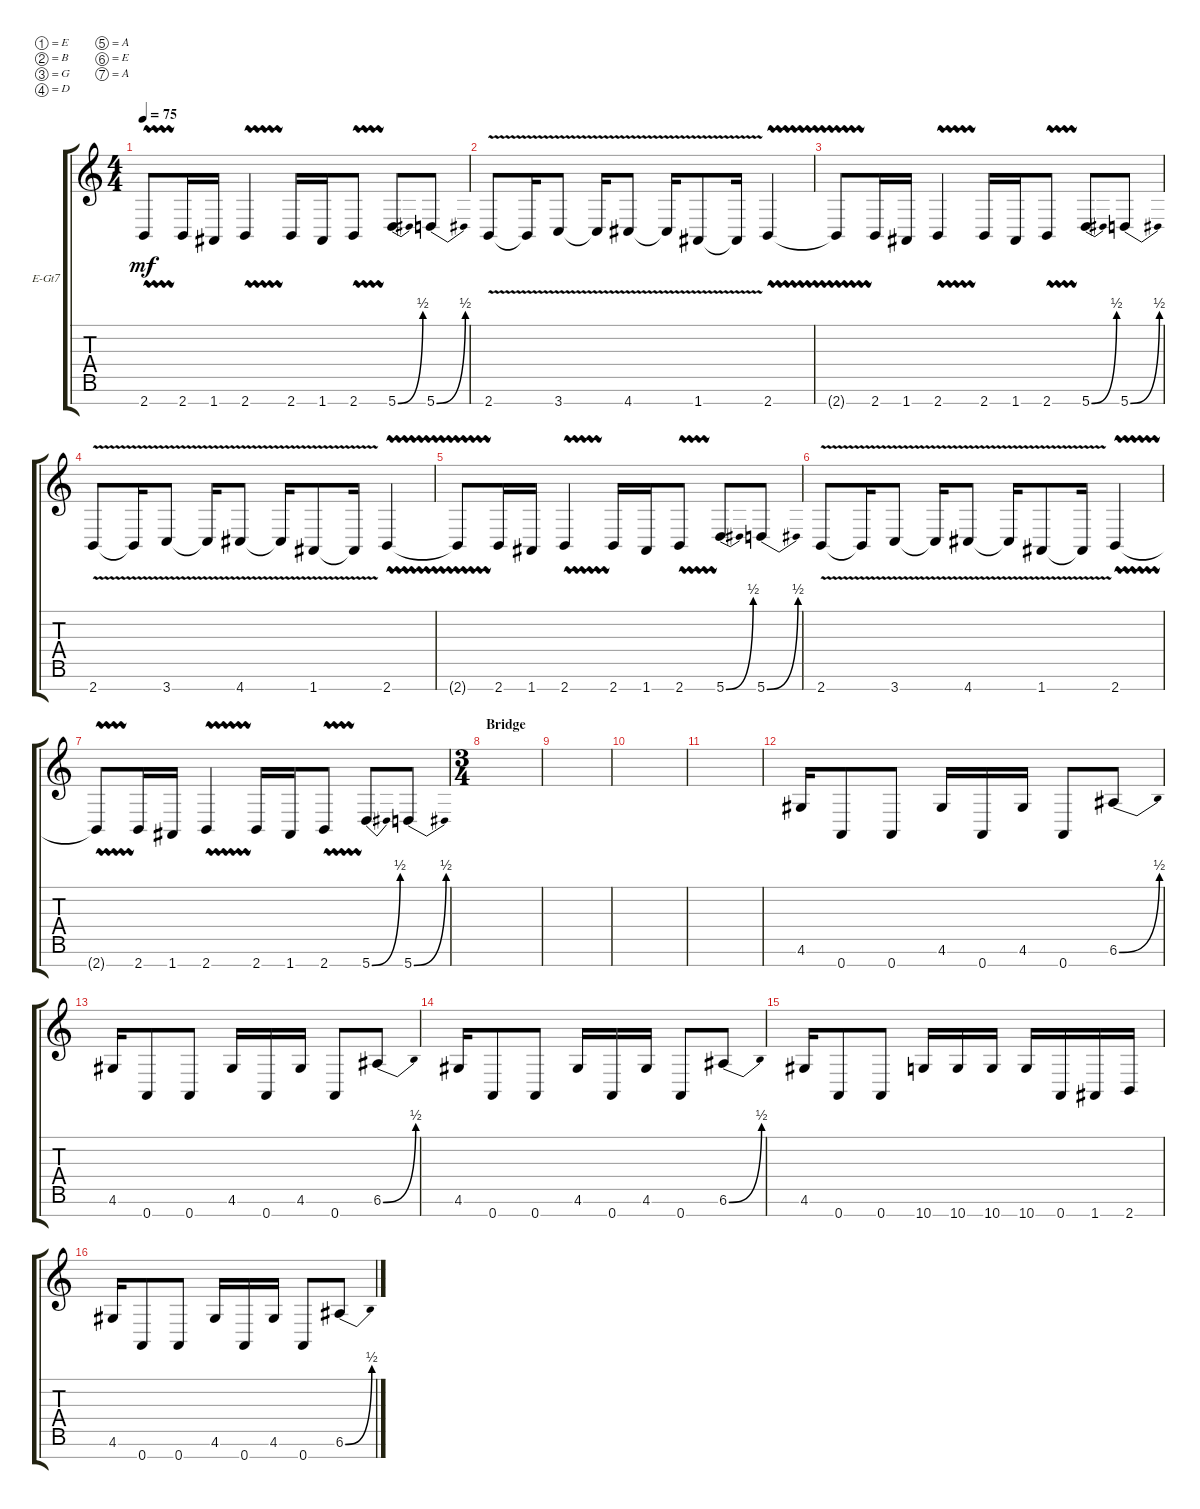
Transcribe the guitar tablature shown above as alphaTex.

\defaultSystemsLayout 4
\bracketExtendMode groupsimilarinstruments
\firstSystemTrackNameOrientation horizontal
\otherSystemsTrackNameOrientation horizontal
\track ("Gtr_1" "E-Gt7") {instrument distortionguitar}
\staff {score tabs}
\tuning (E4 B3 G3 D3 A2 E2 A1)
\ts (4 4)
\tempo 75
\clef g2
\scale
0.462066
\ks c
2.7{vw t}.8{dy mf} 2.7.16 1.7.16 2.7{vw}.4 2.7.16 1.7.16 2.7{vw}.8 5.7{be (bend 0 0 13.2 2)}.8 5.7{be (bend 0 0 13.799999999999999 2)}.8 |
2.7{v}.8 2.7{t}.16 3.7{v}.8 3.7{t}.16 4.7{v}.8 4.7{t}.16 1.7{v}.8 1.7{t}.16 2.7{vw}.4 |
2.7{vw t}.8 2.7.16 1.7.16 2.7{vw}.4 2.7.16 1.7.16 2.7{vw}.8 5.7{be (bend 0 0 13.2 2)}.8 5.7{be (bend 0 0 13.799999999999999 2)}.8 |
2.7{v}.8 2.7{t}.16 3.7{v}.8 3.7{t}.16 4.7{v}.8 4.7{t}.16 1.7{v}.8 1.7{t}.16 2.7{vw}.4 |
2.7{vw t}.8 2.7.16 1.7.16 2.7{vw}.4 2.7.16 1.7.16 2.7{vw}.8 5.7{be (bend 0 0 13.2 2)}.8 5.7{be (bend 0 0 13.799999999999999 2)}.8 |
2.7{v}.8 2.7{t}.16 3.7{v}.8 3.7{t}.16 4.7{v}.8 4.7{t}.16 1.7{v}.8 1.7{t}.16 2.7{vw}.4 |
2.7{vw t}.8 2.7.16 1.7.16 2.7{vw}.4 2.7.16 1.7.16 2.7{vw}.8 5.7{be (bend 0 0 13.2 2)}.8 5.7{be (bend 0 0 13.799999999999999 2)}.8 |
\ts (3 4)
\section ("" "Bridge")
|
|
|
|
\scale
0.521053 4.6.16 0.7.8 0.7.8 4.6.16 0.7.16 4.6.16 0.7.8 6.6{be (bend 0 0 14.399999999999999 2)}.8 |
\scale
0.478914 4.6.16 0.7.8 0.7.8 4.6.16 0.7.16 4.6.16 0.7.8 6.6{be (bend 0 0 14.399999999999999 2)}.8 |
\scale
0.516408 4.6.16 0.7.8 0.7.8 4.6.16 0.7.16 4.6.16 0.7.8 6.6{be (bend 0 0 14.399999999999999 2)}.8 |
\scale
0.483827 4.6.16 0.7.8 0.7.8 10.7.16 10.7.16 10.7.16 10.7.16 0.7.16 1.7.16 2.7.16 |
\scale
0.512487 4.6.16 0.7.8 0.7.8 4.6.16 0.7.16 4.6.16 0.7.8 6.6{be (bend 0 0 14.399999999999999 2)}.8
